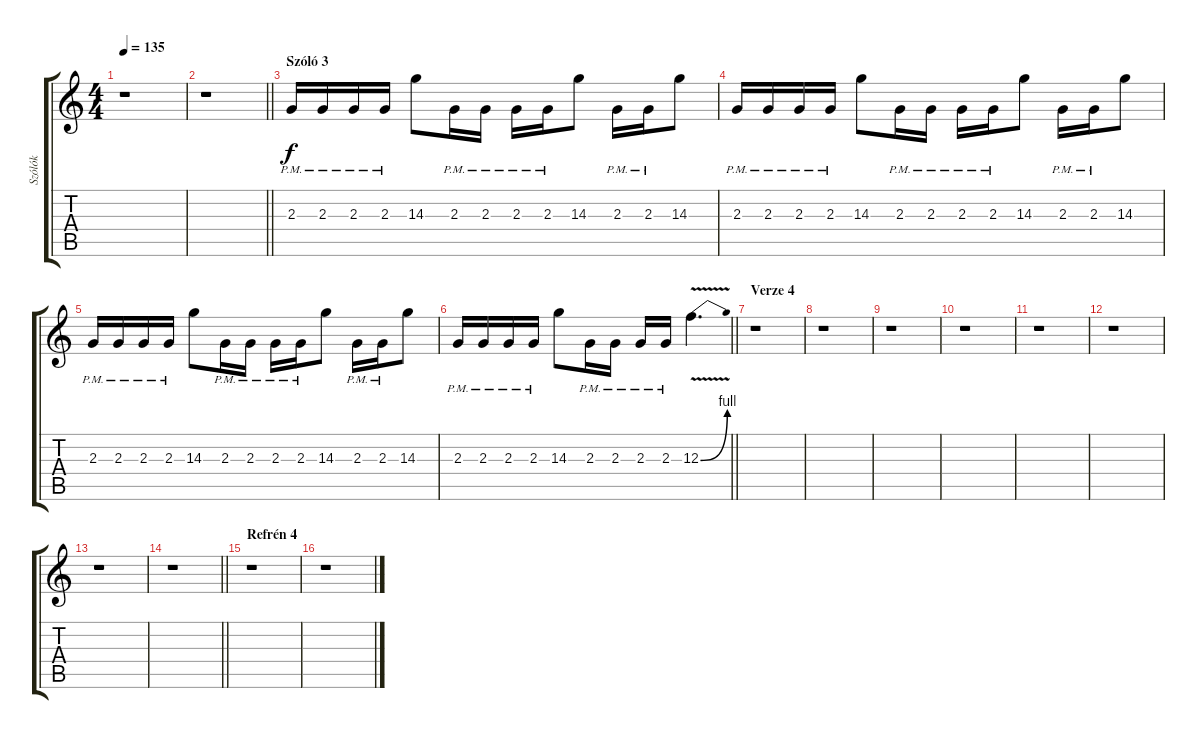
\track ("Szólók" "Szólók") {instrument overdrivenguitar}
\staff {score tabs}
\tuning (D4 A3 F3 C3 G2 D2) {hide}
\ts (4 4)
\tempo 135
\clef g2
\ks c
r.1{dy f} |
\barLineRight lightlight
r.1 |
\section ("" "Szóló 3")
2.3{pm}.16 2.3{pm}.16 2.3{pm}.16 2.3{pm}.16 14.3.8 2.3{pm}.16 2.3{pm}.16 2.3{pm}.16 2.3{pm}.16 14.3.8 2.3{pm}.16 2.3{pm}.16 14.3.8 |
2.3{pm}.16 2.3{pm}.16 2.3{pm}.16 2.3{pm}.16 14.3.8 2.3{pm}.16 2.3{pm}.16 2.3{pm}.16 2.3{pm}.16 14.3.8 2.3{pm}.16 2.3{pm}.16 14.3.8 |
2.3{pm}.16 2.3{pm}.16 2.3{pm}.16 2.3{pm}.16 14.3.8 2.3{pm}.16 2.3{pm}.16 2.3{pm}.16 2.3{pm}.16 14.3.8 2.3{pm}.16 2.3{pm}.16 14.3.8 |
\barLineRight lightlight
2.3{pm}.16 2.3{pm}.16 2.3{pm}.16 2.3{pm}.16 14.3.8 2.3{pm}.16 2.3{pm}.16 2.3{pm}.16 2.3{pm}.16 12.3{be (bend 0 0 60 4) v}.4{d} |
\section ("" "Verze 4")
r.1 |
r.1 |
r.1 |
r.1 |
r.1 |
r.1 |
r.1 |
\barLineRight lightlight
r.1 |
\section ("" "Refrén 4")
r.1 |
r.1
